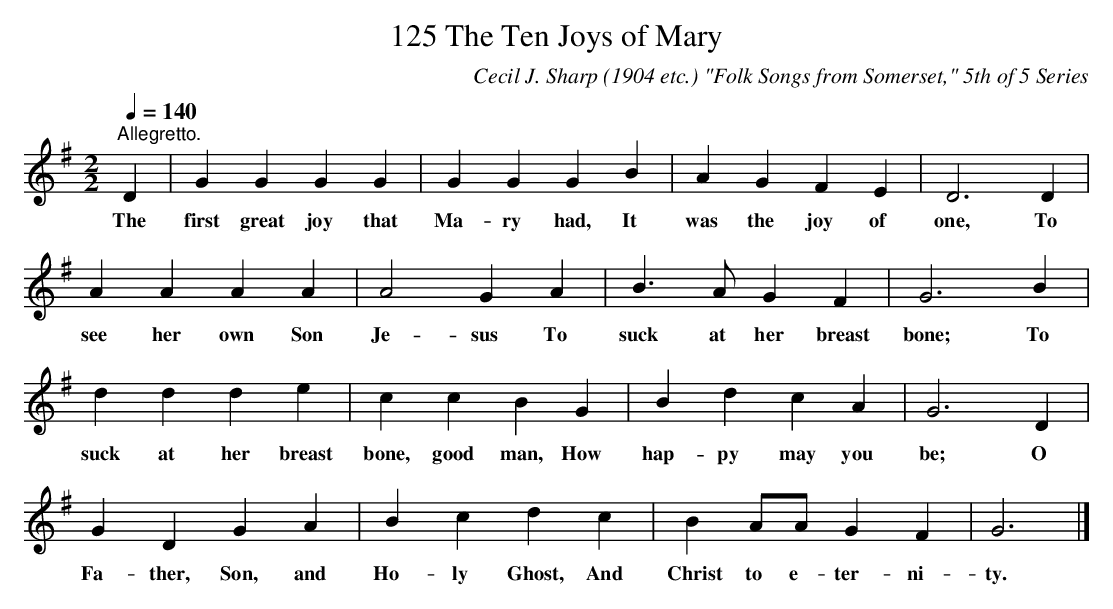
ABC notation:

X:1
T:125 The Ten Joys of Mary
C:Cecil J. Sharp (1904 etc.) "Folk Songs from Somerset," 5th of 5 Series
L:1/4
Q:1/4=140
M:2/2
K:G
"^Allegretto." D | G G G G | G G G B | A G F E | D3 D |$ A A A A | A2 G A | B3/2 A/ G F | G3 B |$
w: The|first great joy that|Ma- ry had, It|was the joy of|one, To|see her own Son|Je- sus To|suck at her breast|bone; To|
d d d e | c c B G | B d c A | G3 D |$ G D G A | B c d c | B A/A/ G F | G3 |]
w: suck at her breast|bone, good man, How|hap- py may you|be; O|Fa- ther, Son, and|Ho- ly Ghost, And|Christ to e- ter- ni-|ty.|
